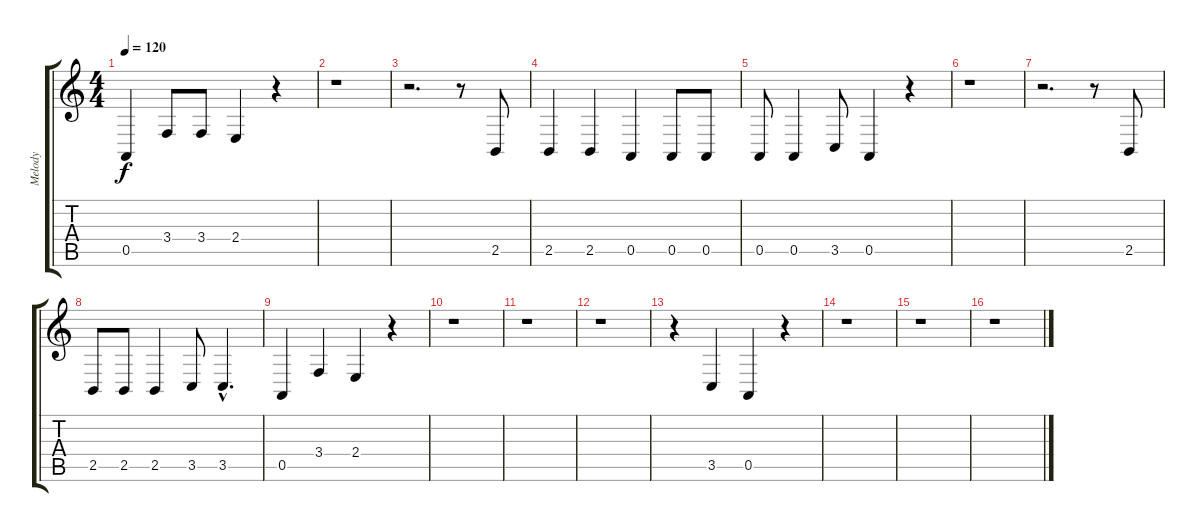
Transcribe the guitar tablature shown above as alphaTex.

\track ("Melody" "Melody") {instrument fx4atmosphere}
\staff {score tabs}
\tuning (E4 B3 G3 D3 A2 E2) {hide}
\ts (4 4)
\tempo 120
\clef g2
\ks c
0.5.4{dy f} 3.4.8 3.4.8 2.4.4 r.4 |
r.1 |
r.2{d} r.8 2.5.8 |
2.5.4 2.5.4 0.5.4 0.5.8 0.5.8 |
0.5.8 0.5.4 3.5.8 0.5.4 r.4 |
r.1 |
r.2{d} r.8 2.5.8 |
2.5.8 2.5.8 2.5.4 3.5.8 3.5{hac}.4{d} |
0.5.4 3.4.4 2.4.4 r.4 |
r.1 |
r.1 |
r.1 |
r.4 3.5.4 0.5.4 r.4 |
r.1 |
r.1 |
r.1
